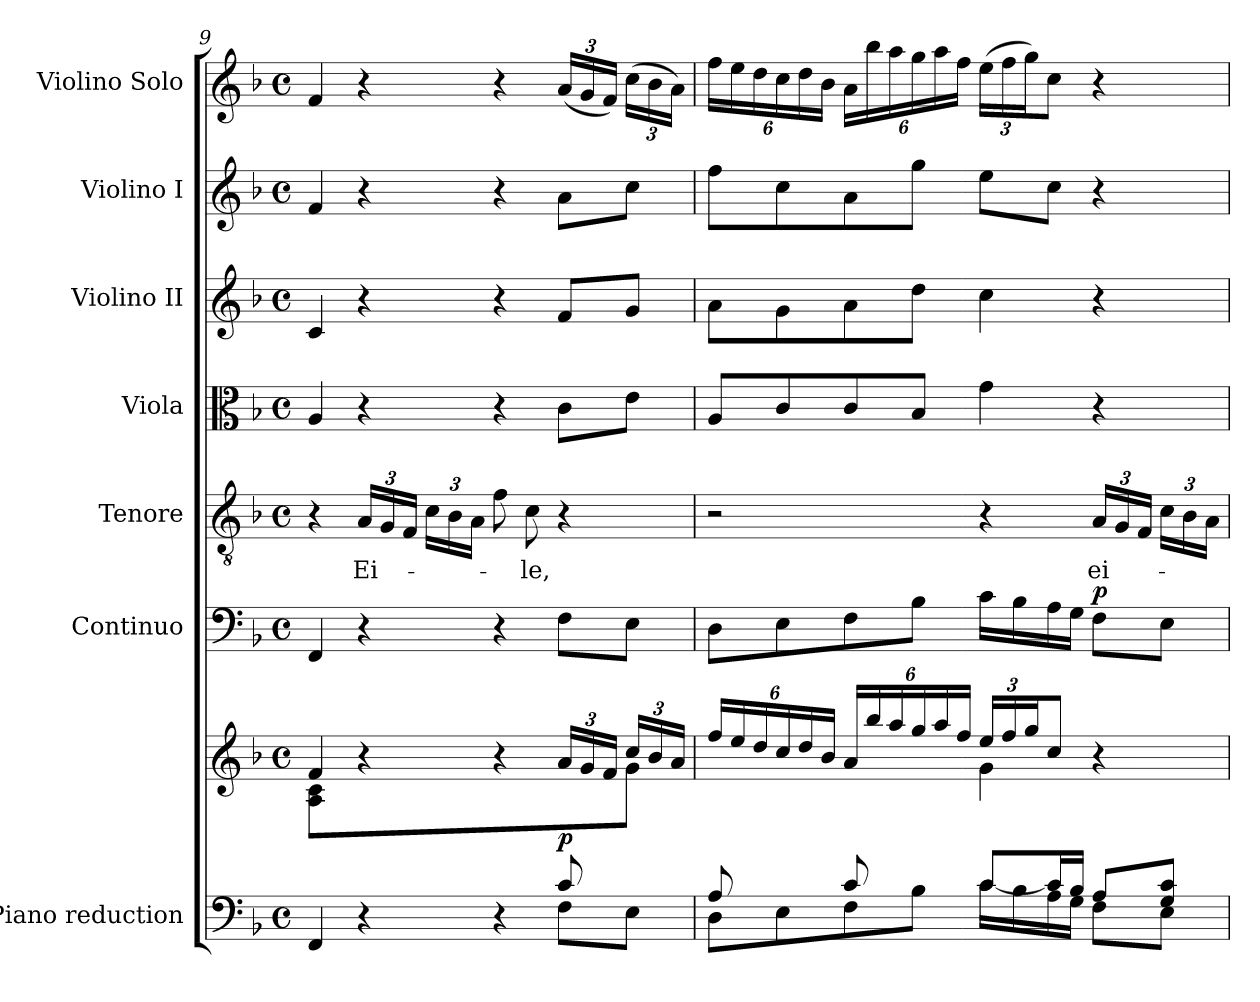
**kern	**kern	**dynam	**kern	**dynam	**kern	**text	**kern	**kern	**kern	**kern
*part7	*part7	*part7	*part6	*part6	*part5	*part5	*part4	*part3	*part2	*part1
*staff8	*staff7	*staff7/8	*staff6	*staff6	*staff5	*staff5	*staff4	*staff3	*staff2	*staff1
*I"Piano reduction	*	*	*I"Continuo	*	*I"Tenore	*	*I"Viola	*I"Violino II	*I"Violino I	*I"Violino Solo
*I'Pno	*	*	*	*	*	*	*	*	*	*I'Vln
*clefF4	*clefG2	*	*clefF4	*	*clefGv2	*	*clefC3	*clefG2	*clefG2	*clefG2
*k[b-]	*k[b-]	*	*k[b-]	*	*k[b-]	*	*k[b-]	*k[b-]	*k[b-]	*k[b-]
*M4/4	*M4/4	*	*M4/4	*	*M4/4	*	*M4/4	*M4/4	*M4/4	*M4/4
*met(c)	*met(c)	*	*met(c)	*	*met(c)	*	*met(c)	*met(c)	*met(c)	*met(c)
=9	=9	=9	=9	=9	=9	=9	=9	=9	=9	=9
*^	*^	*	*	*	*	*	*	*	*	*
2.ryy	4FF/	4f/	4A\ 4c\	.	4FF/	.	4r	.	4A/	4c/	4f/	4f/
*	*	*	*	*	*	*	*Xbrackettup	*	*	*	*	*
!	!	!	!	!	!	!	!	!LO:LY:b	!	!	!	!
.	4r	4r	4ryy	.	4r	.	24A/LL	Ei-	4r	4r	4r	4r
.	.	.	.	.	.	.	24G/	.	.	.	.	.
.	.	.	.	.	.	.	24F/JJ	.	.	.	.	.
.	.	.	.	.	.	.	24c\LL	.	.	.	.	.
.	.	.	.	.	.	.	24B-\	.	.	.	.	.
.	.	.	.	.	.	.	24A\JJ	.	.	.	.	.
.	4r	4r	4ryy	.	4r	.	8f\	.	4r	4r	4r	4r
!	!	!	!	!	!	!	!	!LO:LY:b	!	!	!	!
.	.	.	.	.	.	.	8c\	-le,	.	.	.	.
*	*	*Xbrackettup	*	*	*	*	*	*	*	*	*	*Xbrackettup
!	!	!	!	!LO:DY:b	!	!	!	!	!	!	!	!
8c/L	8F\L	24a/LL	8ryy	p	8F\L	.	4r	.	8c\L	8f/L	8a\L	(<24a/LL
.	.	24g/	.	.	.	.	.	.	.	.	.	24g/
.	.	24f/JJ	.	.	.	.	.	.	.	.	.	24f/JJ)
8ryy	8E\J	24cc/LL	8g\J	.	8E\J	.	.	.	8e\J	8g/J	8cc\J	(>24cc\LL
.	.	24b-/	.	.	.	.	.	.	.	.	.	24b-\
.	.	24a/JJ	.	.	.	.	.	.	.	.	.	24a\JJ)
!!LO:PB:g=z
=10	=10	=10	=10	=10	=10	=10	=10	=10	=10	=10	=10	=10
*	*^	*	*	*	*	*	*	*	*	*	*	*
8A/L	2ryy	8D\L	24ff/LL	8ryy	.	8D\L	.	2r	.	8A/L	8a\L	8ff\L	24ff\LL
.	.	.	24ee/	.	.	.	.	.	.	.	.	.	24ee\
.	.	.	24dd/	.	.	.	.	.	.	.	.	.	24dd\
8ryy	.	8E\	24cc/	8g\	.	8E\	.	.	.	8c/	8g\	8cc\	24cc\
.	.	.	24dd/	.	.	.	.	.	.	.	.	.	24dd\
.	.	.	24b-/JJ	.	.	.	.	.	.	.	.	.	24b-\JJ
8c/	.	8F\	24a/LL	8ryy	.	8F\	.	.	.	8c/	8a\	8a\	24a\LL
.	.	.	24bb-/	.	.	.	.	.	.	.	.	.	24bb-\
.	.	.	24aa/	.	.	.	.	.	.	.	.	.	24aa\
2ryy	.	8B-\J	24gg/	8dd\J	.	8B-\J	.	.	.	8B-/J	8dd\J	8gg\J	24gg\
.	.	.	24aa/	.	.	.	.	.	.	.	.	.	24aa\
.	.	.	24ff/JJ	.	.	.	.	.	.	.	.	.	24ff\JJ
.	[8c/L	16c\LL	24ee/LL	4g\	.	16c\LL	.	4r	.	4g\	4cc\	8ee\L	(>24ee\LL
.	.	.	24ff/	.	.	.	.	.	.	.	.	.	24ff\
.	.	16B-\	.	.	.	16B-\	.	.	.	.	.	.	.
.	.	.	24gg/J	.	.	.	.	.	.	.	.	.	24gg\J)
.	16c/L]	16A\	8cc/J	.	.	16A\	.	.	.	.	.	8cc\J	8cc\J
.	16B-/JJ	16G\JJ	.	.	.	16G\JJ	.	.	.	.	.	.	.
!	!	!	!	!	!	!	!LO:DY:a	!	!LO:LY:b	!	!	!	!
.	8A/L	8F\L	4r	4ryy	.	8F\L	p	24A/LL	ei-	4r	4r	4r	4r
.	.	.	.	.	.	.	.	24G/	.	.	.	.	.
.	.	.	.	.	.	.	.	24F/JJ	.	.	.	.	.
8ryy	8G/ 8c/J	8E\J	.	.	.	8E\J	.	24c\LL	.	.	.	.	.
.	.	.	.	.	.	.	.	24B-\	.	.	.	.	.
.	.	.	.	.	.	.	.	24A\JJ	.	.	.	.	.
*v	*v	*v	*	*	*	*	*	*	*	*	*	*	*
*	*v	*v	*	*	*	*	*	*	*	*	*
=	=	=	=	=	=	=	=	=	=	=
*-	*-	*-	*-	*-	*-	*-	*-	*-	*-	*-
